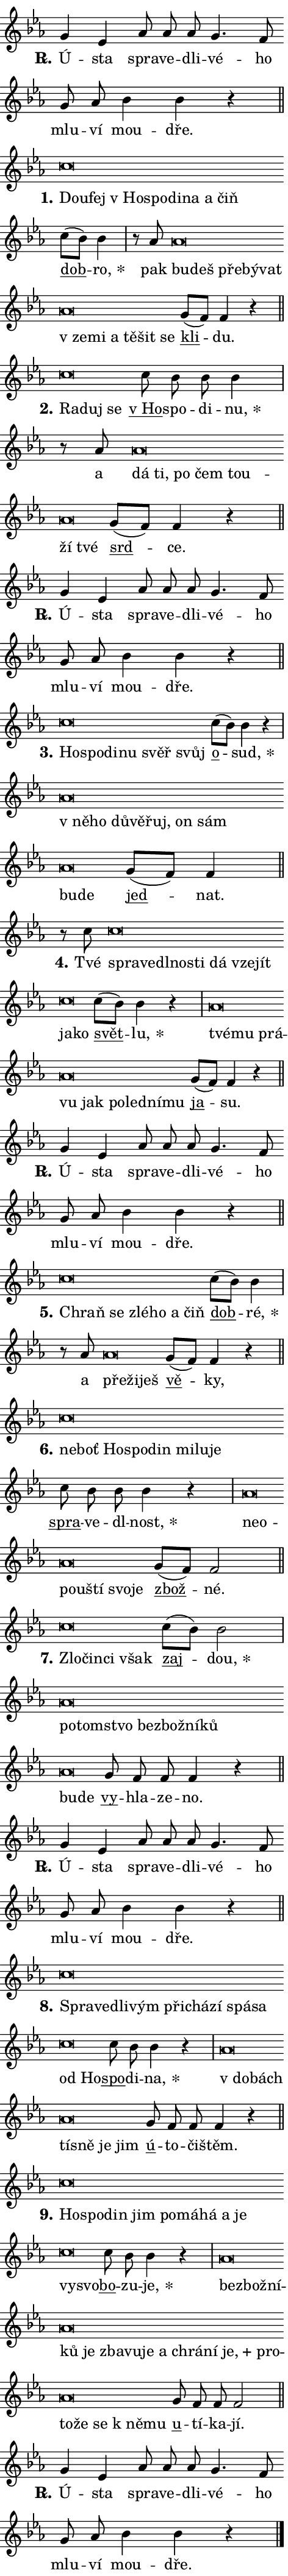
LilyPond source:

\version "2.24.0"
\header { tagline = "" }
\paper {
  indent = 0\cm
  top-margin = 0\cm
  right-margin = 0.13\cm % to fit lyric hyphens
  bottom-margin = 0\cm
  left-margin = 0\cm
  paper-width = 8\cm
  page-breaking = #ly:one-page-breaking
  system-system-spacing.basic-distance = #11
  score-system-spacing.basic-distance = #11
  ragged-last = ##f
}


%% Author: Thomas Morley
%% https://lists.gnu.org/archive/html/lilypond-user/2020-05/msg00002.html
#(define (line-position grob)
"Returns position of @var[grob} in current system:
   @code{'start}, if at first time-step
   @code{'end}, if at last time-step
   @code{'middle} otherwise
"
  (let* ((col (ly:item-get-column grob))
         (ln (ly:grob-object col 'left-neighbor))
         (rn (ly:grob-object col 'right-neighbor))
         (col-to-check-left (if (ly:grob? ln) ln col))
         (col-to-check-right (if (ly:grob? rn) rn col))
         (break-dir-left
           (and
             (ly:grob-property col-to-check-left 'non-musical #f)
             (ly:item-break-dir col-to-check-left)))
         (break-dir-right
           (and
             (ly:grob-property col-to-check-right 'non-musical #f)
             (ly:item-break-dir col-to-check-right))))
        (cond ((eqv? 1 break-dir-left) 'start)
              ((eqv? -1 break-dir-right) 'end)
              (else 'middle))))

#(define (tranparent-at-line-position vctor)
  (lambda (grob)
  "Relying on @code{line-position} select the relevant enry from @var{vctor}.
Used to determine transparency,"
    (case (line-position grob)
      ((end) (not (vector-ref vctor 0)))
      ((middle) (not (vector-ref vctor 1)))
      ((start) (not (vector-ref vctor 2))))))

noteHeadBreakVisibility =
#(define-music-function (break-visibility)(vector?)
"Makes @code{NoteHead}s transparent relying on @var{break-visibility}"
#{
  \override NoteHead.transparent =
    #(tranparent-at-line-position break-visibility)
#})

#(define delete-ledgers-for-transparent-note-heads
  (lambda (grob)
    "Reads whether a @code{NoteHead} is transparent.
If so this @code{NoteHead} is removed from @code{'note-heads} from
@var{grob}, which is supposed to be @code{LedgerLineSpanner}.
As a result ledgers are not printed for this @code{NoteHead}"
    (let* ((nhds-array (ly:grob-object grob 'note-heads))
           (nhds-list
             (if (ly:grob-array? nhds-array)
                 (ly:grob-array->list nhds-array)
                 '()))
           ;; Relies on the transparent-property being done before
           ;; Staff.LedgerLineSpanner.after-line-breaking is executed.
           ;; This is fragile ...
           (to-keep
             (remove
               (lambda (nhd)
                 (ly:grob-property nhd 'transparent #f))
               nhds-list)))
      ;; TODO find a better method to iterate over grob-arrays, similiar
      ;; to filter/remove etc for lists
      ;; For now rebuilt from scratch
      (set! (ly:grob-object grob 'note-heads)  '())
      (for-each
        (lambda (nhd)
          (ly:pointer-group-interface::add-grob grob 'note-heads nhd))
        to-keep))))

squashNotes = {
  \override NoteHead.X-extent = #'(-0.2 . 0.2)
  \override NoteHead.Y-extent = #'(-0.75 . 0)
  \override NoteHead.stencil =
    #(lambda (grob)
       (let ((pos (ly:grob-property grob 'staff-position)))
         (begin
           (if (< pos -7) (display "ERROR: Lower brevis then expected\n") (display ""))
           (if (<= pos -6) ly:text-interface::print ly:note-head::print))))
}
unSquashNotes = {
  \revert NoteHead.X-extent
  \revert NoteHead.Y-extent
  \revert NoteHead.stencil
}

hideNotes = \noteHeadBreakVisibility #begin-of-line-visible
unHideNotes = \noteHeadBreakVisibility #all-visible

% work-around for resetting accidentals
% https://lilypond.org/doc/v2.23/Documentation/notation/displaying-rhythms#unmetered-music
cadenzaMeasure = {
  \cadenzaOff
  \partial 1024 s1024
  \cadenzaOn
}

#(define-markup-command (accent layout props text) (markup?)
  "Underline accented syllable"
  (interpret-markup layout props
    #{\markup \override #'(offset . 4.3) \underline { #text }#}))

responsum = \markup \concat {
  "R" \hspace #-1.05 \path #0.1 #'((moveto 0 0.07) (lineto 0.9 0.8)) \hspace #0.05 "."
}

spaceSize = #0.6828661417322834 % exact space size for TeX Gyre Schola

\layout {
  \context {
    \Staff
    \remove "Time_signature_engraver"
    \override LedgerLineSpanner.after-line-breaking = #delete-ledgers-for-transparent-note-heads
  }
  \context {
    \Lyrics {
      \override LyricSpace.minimum-distance = \spaceSize
      \override LyricText.font-name = #"TeX Gyre Schola"
      \override LyricText.font-size = 1
      \override StanzaNumber.font-name = #"TeX Gyre Schola Bold"
      \override StanzaNumber.font-size = 1
    }
  }
  \context {
    \Score 
    \override NoteHead.text =
      #(lambda (grob) 
        (let ((pos (ly:grob-property grob 'staff-position)))
          #{\markup {
            \combine
              \halign #-0.55 \raise #(if (= pos -6) 0 0.5) \override #'(thickness . 2) \draw-line #'(3.2 . 0)
              \musicglyph "noteheads.sM1"
          }#}))
  }
}

% magnetic-lyrics.ily
%
%   written by
%     Jean Abou Samra <jean@abou-samra.fr>
%     Werner Lemberg <wl@gnu.org>
%
%   adapted by
%     Jiri Hon <jiri.hon@gmail.com>
%
% Version 2022-Apr-15

% https://www.mail-archive.com/lilypond-user@gnu.org/msg149350.html

#(define (Left_hyphen_pointer_engraver context)
   "Collect syllable-hyphen-syllable occurrences in lyrics and store
them in properties.  This engraver only looks to the left.  For
example, if the lyrics input is @code{foo -- bar}, it does the
following.

@itemize @bullet
@item
Set the @code{text} property of the @code{LyricHyphen} grob between
@q{foo} and @q{bar} to @code{foo}.

@item
Set the @code{left-hyphen} property of the @code{LyricText} grob with
text @q{foo} to the @code{LyricHyphen} grob between @q{foo} and
@q{bar}.
@end itemize

Use this auxiliary engraver in combination with the
@code{lyric-@/text::@/apply-@/magnetic-@/offset!} hook."
   (let ((hyphen #f)
         (text #f))
     (make-engraver
      (acknowledgers
       ((lyric-syllable-interface engraver grob source-engraver)
        (set! text grob)))
      (end-acknowledgers
       ((lyric-hyphen-interface engraver grob source-engraver)
        ;(when (not (grob::has-interface grob 'lyric-space-interface))
          (set! hyphen grob)));)
      ((stop-translation-timestep engraver)
       (when (and text hyphen)
         (ly:grob-set-object! text 'left-hyphen hyphen))
       (set! text #f)
       (set! hyphen #f)))))

#(define (lyric-text::apply-magnetic-offset! grob)
   "If the space between two syllables is less than the value in
property @code{LyricText@/.details@/.squash-threshold}, move the right
syllable to the left so that it gets concatenated with the left
syllable.

Use this function as a hook for
@code{LyricText@/.after-@/line-@/breaking} if the
@code{Left_@/hyphen_@/pointer_@/engraver} is active."
   (let ((hyphen (ly:grob-object grob 'left-hyphen #f)))
     (when hyphen
       (let ((left-text (ly:spanner-bound hyphen LEFT)))
         (when (grob::has-interface left-text 'lyric-syllable-interface)
           (let* ((common (ly:grob-common-refpoint grob left-text X))
                  (this-x-ext (ly:grob-extent grob common X))
                  (left-x-ext
                   (begin
                     ;; Trigger magnetism for left-text.
                     (ly:grob-property left-text 'after-line-breaking)
                     (ly:grob-extent left-text common X)))
                  ;; `delta` is the gap width between two syllables.
                  (delta (- (interval-start this-x-ext)
                            (interval-end left-x-ext)))
                  (details (ly:grob-property grob 'details))
                  (threshold (assoc-get 'squash-threshold details 0.2)))
             (when (< delta threshold)
               (let* (;; We have to manipulate the input text so that
                      ;; ligatures crossing syllable boundaries are not
                      ;; disabled.  For languages based on the Latin
                      ;; script this is essentially a beautification.
                      ;; However, for non-Western scripts it can be a
                      ;; necessity.
                      (lt (ly:grob-property left-text 'text))
                      (rt (ly:grob-property grob 'text))
                      (is-space (grob::has-interface hyphen 'lyric-space-interface))
                      (space (if is-space " " ""))
                      (extra-delta (if is-space spaceSize 0))
                      ;; Append new syllable.
                      (ltrt-space (if (and (string? lt) (string? rt))
                                (string-append lt space rt)
                                (make-concat-markup (list lt space rt))))
                      ;; Right-align `ltrt` to the right side.
                      (ltrt-space-markup (grob-interpret-markup
                               grob
                               (make-translate-markup
                                (cons (interval-length this-x-ext) 0)
                                (make-right-align-markup ltrt-space)))))
                 (begin
                   ;; Don't print `left-text`.
                   (ly:grob-set-property! left-text 'stencil #f)
                   ;; Set text and stencil (which holds all collected
                   ;; syllables so far) and shift it to the left.
                   (ly:grob-set-property! grob 'text ltrt-space)
                   (ly:grob-set-property! grob 'stencil ltrt-space-markup)
                   (ly:grob-translate-axis! grob (- (- delta extra-delta)) X))))))))))


#(define (lyric-hyphen::displace-bounds-first grob)
   ;; Make very sure this callback isn't triggered too early.
   (let ((left (ly:spanner-bound grob LEFT))
         (right (ly:spanner-bound grob RIGHT)))
     (ly:grob-property left 'after-line-breaking)
     (ly:grob-property right 'after-line-breaking)
     (ly:lyric-hyphen::print grob)))

squashThreshold = #0.4

\layout {
  \context {
    \Lyrics
    \consists #Left_hyphen_pointer_engraver
    \override LyricText.after-line-breaking =
      #lyric-text::apply-magnetic-offset!
    \override LyricHyphen.stencil = #lyric-hyphen::displace-bounds-first
    \override LyricText.details.squash-threshold = \squashThreshold
    \override LyricHyphen.minimum-distance = 0
    \override LyricHyphen.minimum-length = \squashThreshold
  }
}

squashText = \override LyricText.details.squash-threshold = 9999
unSquashText = \override LyricText.details.squash-threshold = \squashThreshold

leftText = \override LyricText.self-alignment-X = #LEFT
unLeftText = \revert LyricText.self-alignment-X

starOffset = #(lambda (grob) 
                (let ((x_offset (ly:self-alignment-interface::aligned-on-x-parent grob)))
                  (if (= x_offset 0) 0 (+ x_offset 1.2))))

star = #(define-music-function (syllable)(string?)
"Append star separator at the end of a syllable"
#{
  \once \override LyricText.X-offset = #starOffset
  \lyricmode { \markup {
    #syllable
    \override #'((font-name . "TeX Gyre Schola Bold")) \hspace #0.2 \lower #0.65 \larger "*"
  } }
#})

starAccent = #(define-music-function (syllable)(string?)
"Append star separator at the end of a syllable and make accent"
#{
  \once \override LyricText.X-offset = #starOffset
  \lyricmode { \markup {
    \accent #syllable
    \override #'((font-name . "TeX Gyre Schola Bold")) \hspace #0.2 \lower #0.65 \larger "*"
  } }
#})

breath = #(define-music-function (syllable)(string?)
"Append breathing indicator at the end of a syllable"
#{
  \lyricmode { \markup { #syllable "+" } }
#})

optionalBreath = #(define-music-function (syllable)(string?)
"Append optional breathing indicator at the end of a syllable"
#{
  \lyricmode { \markup { #syllable "(+)" } }
#})


\score {
    <<
        \new Voice = "melody" { \cadenzaOn \key es \major \relative { g'4 es as8 as as \bar "" g4. f8 \bar "" g as bes4 bes r \cadenzaMeasure \bar "||" \break } }
        \new Lyrics \lyricsto "melody" { \lyricmode { \set stanza = \responsum
Ú -- sta spra -- ve -- dli -- vé -- ho mlu -- ví mou -- dře. } }
    >>
    \layout {}
}

\score {
    <<
        \new Voice = "melody" { \cadenzaOn \key es \major \relative { \squashNotes c''\breve*1/16 \hideNotes \breve*1/16 \bar "" \breve*1/16 \bar "" \breve*1/16 \bar "" \breve*1/16 \bar "" \breve*1/16 \bar "" \breve*1/16 \breve*1/16 \bar "" \unHideNotes \unSquashNotes \bar "" c8[( bes)] bes4 \cadenzaMeasure \bar "|" r8 as8 \squashNotes as\breve*1/16 \hideNotes \breve*1/16 \bar "" \breve*1/16 \bar "" \breve*1/16 \bar "" \breve*1/16 \bar "" \breve*1/16 \bar "" \breve*1/16 \bar "" \breve*1/16 \bar "" \breve*1/16 \bar "" \breve*1/16 \breve*1/16 \bar "" \unHideNotes \unSquashNotes \bar "" g8[( f)] f4 r \cadenzaMeasure \bar "||" \break } }
        \new Lyrics \lyricsto "melody" { \lyricmode { \set stanza = "1."
\leftText Dou -- \squashText fej "v Ho" -- spo -- di -- na a čiň \unLeftText \unSquashText \markup \accent dob -- \star ro, pak \leftText bu -- \squashText deš pře -- bý -- vat "v ze" -- mi a tě -- šit se \unLeftText \unSquashText \markup \accent kli -- du. } }
    >>
    \layout {}
}

\score {
    <<
        \new Voice = "melody" { \cadenzaOn \key es \major \relative { \squashNotes c''\breve*1/16 \hideNotes \breve*1/16 \breve*1/16 \bar "" \unHideNotes \unSquashNotes \bar "" c8 bes bes bes4 \cadenzaMeasure \bar "|" r8 as8 \squashNotes as\breve*1/16 \hideNotes \breve*1/16 \bar "" \breve*1/16 \bar "" \breve*1/16 \bar "" \breve*1/16 \bar "" \breve*1/16 \breve*1/16 \bar "" \unHideNotes \unSquashNotes \bar "" g8[( f)] f4 r \cadenzaMeasure \bar "||" \break } }
        \new Lyrics \lyricsto "melody" { \lyricmode { \set stanza = "2."
\leftText Ra -- \squashText duj se \unLeftText \unSquashText \markup \accent "v Ho" -- spo -- di -- \star nu, a \leftText dá \squashText ti, po čem tou -- ží tvé \unLeftText \unSquashText \markup \accent srd -- ce. } }
    >>
    \layout {}
}

\score {
    <<
        \new Voice = "melody" { \cadenzaOn \key es \major \relative { g'4 es as8 as as \bar "" g4. f8 \bar "" g as bes4 bes r \cadenzaMeasure \bar "||" \break } }
        \new Lyrics \lyricsto "melody" { \lyricmode { \set stanza = \responsum
Ú -- sta spra -- ve -- dli -- vé -- ho mlu -- ví mou -- dře. } }
    >>
    \layout {}
}

\score {
    <<
        \new Voice = "melody" { \cadenzaOn \key es \major \relative { \squashNotes c''\breve*1/16 \hideNotes \breve*1/16 \bar "" \breve*1/16 \bar "" \breve*1/16 \bar "" \breve*1/16 \breve*1/16 \bar "" \unHideNotes \unSquashNotes \bar "" c8[( bes)] bes4 r \cadenzaMeasure \bar "|" \squashNotes as\breve*1/16 \hideNotes \breve*1/16 \bar "" \breve*1/16 \bar "" \breve*1/16 \bar "" \breve*1/16 \bar "" \breve*1/16 \bar "" \breve*1/16 \bar "" \breve*1/16 \breve*1/16 \bar "" \unHideNotes \unSquashNotes \bar "" g8[( f)] f4 \cadenzaMeasure \bar "||" \break } }
        \new Lyrics \lyricsto "melody" { \lyricmode { \set stanza = "3."
\leftText Ho -- \squashText spo -- di -- nu svěř svůj \unLeftText \unSquashText \markup \accent o -- \star sud, \leftText "v ně" -- \squashText ho dů -- vě -- řuj, on sám bu -- de \unLeftText \unSquashText \markup \accent jed -- nat. } }
    >>
    \layout {}
}

\score {
    <<
        \new Voice = "melody" { \cadenzaOn \key es \major \relative { r8 c''8 \squashNotes c\breve*1/16 \hideNotes \breve*1/16 \bar "" \breve*1/16 \bar "" \breve*1/16 \bar "" \breve*1/16 \bar "" \breve*1/16 \bar "" \breve*1/16 \bar "" \breve*1/16 \bar "" \breve*1/16 \breve*1/16 \bar "" \unHideNotes \unSquashNotes \bar "" c8[( bes)] bes4 r \cadenzaMeasure \bar "|" \squashNotes as\breve*1/16 \hideNotes \breve*1/16 \bar "" \breve*1/16 \bar "" \breve*1/16 \bar "" \breve*1/16 \bar "" \breve*1/16 \bar "" \breve*1/16 \bar "" \breve*1/16 \breve*1/16 \bar "" \unHideNotes \unSquashNotes \bar "" g8[( f)] f4 r \cadenzaMeasure \bar "||" \break } }
        \new Lyrics \lyricsto "melody" { \lyricmode { \set stanza = "4."
Tvé \leftText spra -- \squashText ve -- dl -- no -- sti dá vze -- jít ja -- ko \unLeftText \unSquashText \markup \accent svět -- \star lu, \leftText tvé -- \squashText mu prá -- vu jak po -- led -- ní -- mu \unLeftText \unSquashText \markup \accent ja -- su. } }
    >>
    \layout {}
}

\score {
    <<
        \new Voice = "melody" { \cadenzaOn \key es \major \relative { g'4 es as8 as as \bar "" g4. f8 \bar "" g as bes4 bes r \cadenzaMeasure \bar "||" \break } }
        \new Lyrics \lyricsto "melody" { \lyricmode { \set stanza = \responsum
Ú -- sta spra -- ve -- dli -- vé -- ho mlu -- ví mou -- dře. } }
    >>
    \layout {}
}

\score {
    <<
        \new Voice = "melody" { \cadenzaOn \key es \major \relative { \squashNotes c''\breve*1/16 \hideNotes \breve*1/16 \bar "" \breve*1/16 \bar "" \breve*1/16 \bar "" \breve*1/16 \breve*1/16 \bar "" \unHideNotes \unSquashNotes \bar "" c8[( bes)] bes4 \cadenzaMeasure \bar "|" r8 as8 \squashNotes as\breve*1/16 \hideNotes \breve*1/16 \breve*1/16 \bar "" \unHideNotes \unSquashNotes \bar "" g8[( f)] f4 r \cadenzaMeasure \bar "||" \break } }
        \new Lyrics \lyricsto "melody" { \lyricmode { \set stanza = "5."
\leftText Chraň \squashText se zlé -- ho a čiň \unLeftText \unSquashText \markup \accent dob -- \star ré, a \leftText pře -- \squashText ži -- ješ \unLeftText \unSquashText \markup \accent vě -- ky, } }
    >>
    \layout {}
}

\score {
    <<
        \new Voice = "melody" { \cadenzaOn \key es \major \relative { \squashNotes c''\breve*1/16 \hideNotes \breve*1/16 \bar "" \breve*1/16 \bar "" \breve*1/16 \bar "" \breve*1/16 \bar "" \breve*1/16 \bar "" \breve*1/16 \breve*1/16 \bar "" \unHideNotes \unSquashNotes \bar "" c8 bes bes bes4 r \cadenzaMeasure \bar "|" \squashNotes as\breve*1/16 \hideNotes \breve*1/16 \bar "" \breve*1/16 \bar "" \breve*1/16 \bar "" \breve*1/16 \breve*1/16 \bar "" \unHideNotes \unSquashNotes \bar "" g8[( f)] f2 \cadenzaMeasure \bar "||" \break } }
        \new Lyrics \lyricsto "melody" { \lyricmode { \set stanza = "6."
\leftText ne -- \squashText boť Ho -- spo -- din mi -- lu -- je \unLeftText \unSquashText \markup \accent spra -- ve -- dl -- \star nost, \leftText ne -- \squashText o -- pou -- ští svo -- je \unLeftText \unSquashText \markup \accent zbož -- né. } }
    >>
    \layout {}
}

\score {
    <<
        \new Voice = "melody" { \cadenzaOn \key es \major \relative { \squashNotes c''\breve*1/16 \hideNotes \breve*1/16 \bar "" \breve*1/16 \breve*1/16 \bar "" \unHideNotes \unSquashNotes \bar "" c8[( bes)] bes2 \cadenzaMeasure \bar "|" \squashNotes as\breve*1/16 \hideNotes \breve*1/16 \bar "" \breve*1/16 \bar "" \breve*1/16 \bar "" \breve*1/16 \bar "" \breve*1/16 \bar "" \breve*1/16 \bar "" \breve*1/16 \breve*1/16 \bar "" \unHideNotes \unSquashNotes \bar "" g8 f f f4 r \cadenzaMeasure \bar "||" \break } }
        \new Lyrics \lyricsto "melody" { \lyricmode { \set stanza = "7."
\leftText Zlo -- \squashText čin -- ci však \unLeftText \unSquashText \markup \accent zaj -- \star dou, \leftText po -- \squashText tom -- stvo bez -- bož -- ní -- ků bu -- de \unLeftText \unSquashText \markup \accent vy -- hla -- ze -- no. } }
    >>
    \layout {}
}

\score {
    <<
        \new Voice = "melody" { \cadenzaOn \key es \major \relative { g'4 es as8 as as \bar "" g4. f8 \bar "" g as bes4 bes r \cadenzaMeasure \bar "||" \break } }
        \new Lyrics \lyricsto "melody" { \lyricmode { \set stanza = \responsum
Ú -- sta spra -- ve -- dli -- vé -- ho mlu -- ví mou -- dře. } }
    >>
    \layout {}
}

\score {
    <<
        \new Voice = "melody" { \cadenzaOn \key es \major \relative { \squashNotes c''\breve*1/16 \hideNotes \breve*1/16 \bar "" \breve*1/16 \bar "" \breve*1/16 \bar "" \breve*1/16 \bar "" \breve*1/16 \bar "" \breve*1/16 \bar "" \breve*1/16 \bar "" \breve*1/16 \bar "" \breve*1/16 \breve*1/16 \bar "" \unHideNotes \unSquashNotes \bar "" c8 bes bes4 r \cadenzaMeasure \bar "|" \squashNotes as\breve*1/16 \hideNotes \breve*1/16 \bar "" \breve*1/16 \bar "" \breve*1/16 \bar "" \breve*1/16 \breve*1/16 \bar "" \unHideNotes \unSquashNotes \bar "" g8 f f f4 r \cadenzaMeasure \bar "||" \break } }
        \new Lyrics \lyricsto "melody" { \lyricmode { \set stanza = "8."
\leftText Spra -- \squashText ve -- dli -- vým při -- chá -- zí spá -- sa od Ho -- \unLeftText \unSquashText \markup \accent spo -- di -- \star na, \leftText "v do" -- \squashText bách tí -- sně je jim \unLeftText \unSquashText \markup \accent ú -- to -- či -- štěm. } }
    >>
    \layout {}
}

\score {
    <<
        \new Voice = "melody" { \cadenzaOn \key es \major \relative { \squashNotes c''\breve*1/16 \hideNotes \breve*1/16 \bar "" \breve*1/16 \bar "" \breve*1/16 \bar "" \breve*1/16 \bar "" \breve*1/16 \bar "" \breve*1/16 \bar "" \breve*1/16 \bar "" \breve*1/16 \bar "" \breve*1/16 \breve*1/16 \bar "" \unHideNotes \unSquashNotes \bar "" c8 bes bes4 r \cadenzaMeasure \bar "|" \squashNotes as\breve*1/16 \hideNotes \breve*1/16 \bar "" \breve*1/16 \bar "" \breve*1/16 \bar "" \breve*1/16 \bar "" \breve*1/16 \bar "" \breve*1/16 \bar "" \breve*1/16 \bar "" \breve*1/16 \bar "" \breve*1/16 \bar "" \breve*1/16 \bar "" \breve*1/16 \bar "" \breve*1/16 \bar "" \breve*1/16 \bar "" \breve*1/16 \bar "" \breve*1/16 \bar "" \breve*1/16 \breve*1/16 \bar "" \unHideNotes \unSquashNotes \bar "" g8 f f f2 \cadenzaMeasure \bar "||" \break } }
        \new Lyrics \lyricsto "melody" { \lyricmode { \set stanza = "9."
\leftText Ho -- \squashText spo -- din jim po -- má -- há a je vy -- svo -- \unLeftText \unSquashText \markup \accent bo -- zu -- \star je, \leftText bez -- \squashText bož -- ní -- ků je zba -- vu -- je a chrá -- ní \breath "je," pro -- to -- že se "k ně" -- mu \unLeftText \unSquashText \markup \accent u -- tí -- ka -- jí. } }
    >>
    \layout {}
}

\score {
    <<
        \new Voice = "melody" { \cadenzaOn \key es \major \relative { g'4 es as8 as as \bar "" g4. f8 \bar "" g as bes4 bes r \cadenzaMeasure \bar "||" \break } \bar "|." }
        \new Lyrics \lyricsto "melody" { \lyricmode { \set stanza = \responsum
Ú -- sta spra -- ve -- dli -- vé -- ho mlu -- ví mou -- dře. } }
    >>
    \layout {}
}
